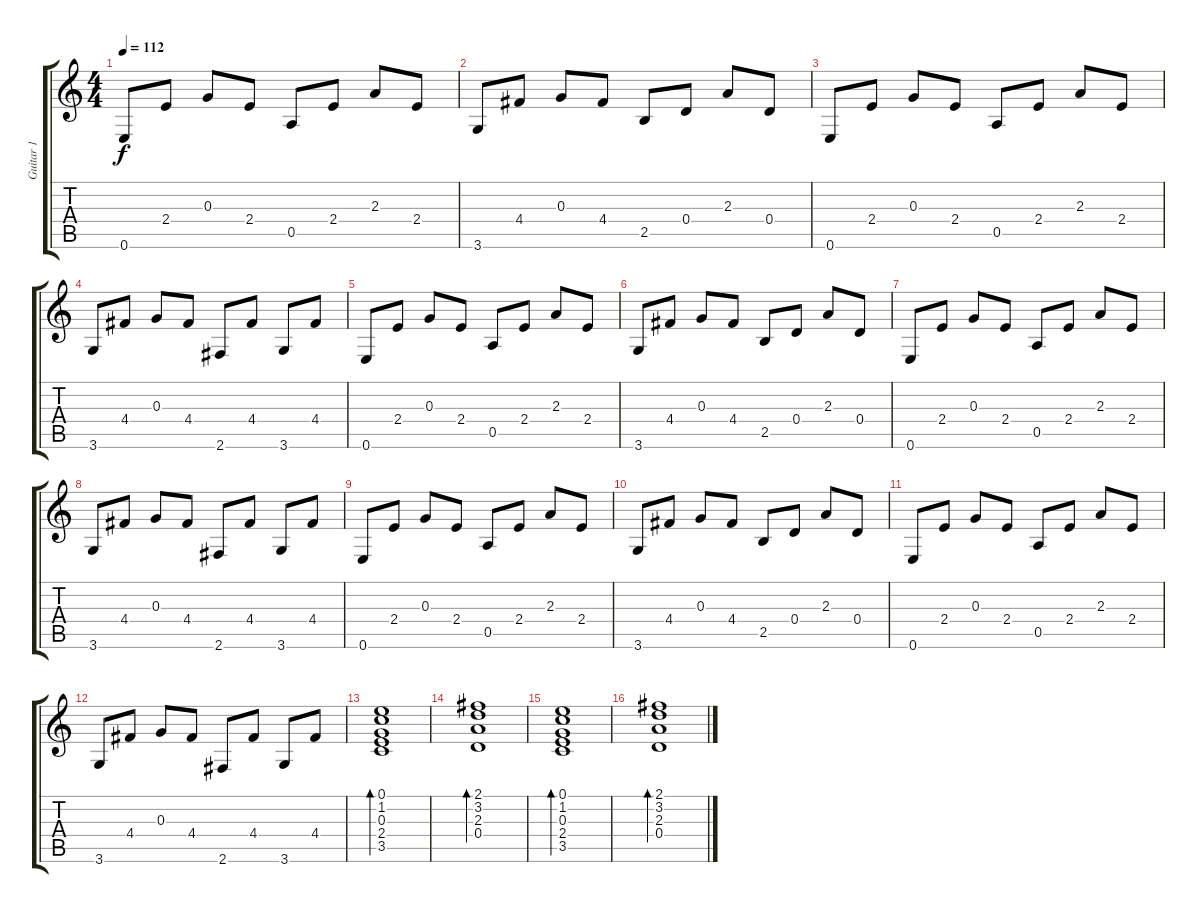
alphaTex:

\track ("Guitar 1" "Guitar 1") {instrument distortionguitar}
\staff {score tabs}
\tuning (E4 B3 G3 D3 A2 E2) {hide}
\ts (4 4)
\tempo 112
\clef g2
\ks c
0.6.8{dy f volume 10 instrument electricguitarmuted} 2.4.8 0.3.8 2.4.8 0.5.8 2.4.8 2.3.8 2.4.8 |
3.6.8 4.4.8 0.3.8 4.4.8 2.5.8 0.4.8 2.3.8 0.4.8 |
0.6.8 2.4.8 0.3.8 2.4.8 0.5.8 2.4.8 2.3.8 2.4.8 |
3.6.8 4.4.8 0.3.8 4.4.8 2.6.8 4.4.8 3.6.8 4.4.8 |
0.6.8{instrument electricguitarmuted} 2.4.8 0.3.8 2.4.8 0.5.8 2.4.8 2.3.8 2.4.8 |
3.6.8 4.4.8 0.3.8 4.4.8 2.5.8 0.4.8 2.3.8 0.4.8 |
0.6.8 2.4.8 0.3.8 2.4.8 0.5.8 2.4.8 2.3.8 2.4.8 |
3.6.8 4.4.8 0.3.8 4.4.8 2.6.8 4.4.8 3.6.8 4.4.8 |
0.6.8{instrument electricguitarmuted} 2.4.8 0.3.8 2.4.8 0.5.8 2.4.8 2.3.8 2.4.8 |
3.6.8 4.4.8 0.3.8 4.4.8 2.5.8 0.4.8 2.3.8 0.4.8 |
0.6.8 2.4.8 0.3.8 2.4.8 0.5.8 2.4.8 2.3.8 2.4.8 |
3.6.8 4.4.8 0.3.8 4.4.8 2.6.8 4.4.8 3.6.8 4.4.8 |
(0.1 1.2 0.3 2.4 3.5).1{bd 240 volume 10 instrument acousticguitarnylon} |
(2.1 3.2 2.3 0.4).1{bd 240} |
(0.1 1.2 0.3 2.4 3.5).1{bd 240} |
(2.1 3.2 2.3 0.4).1{bd 240}
